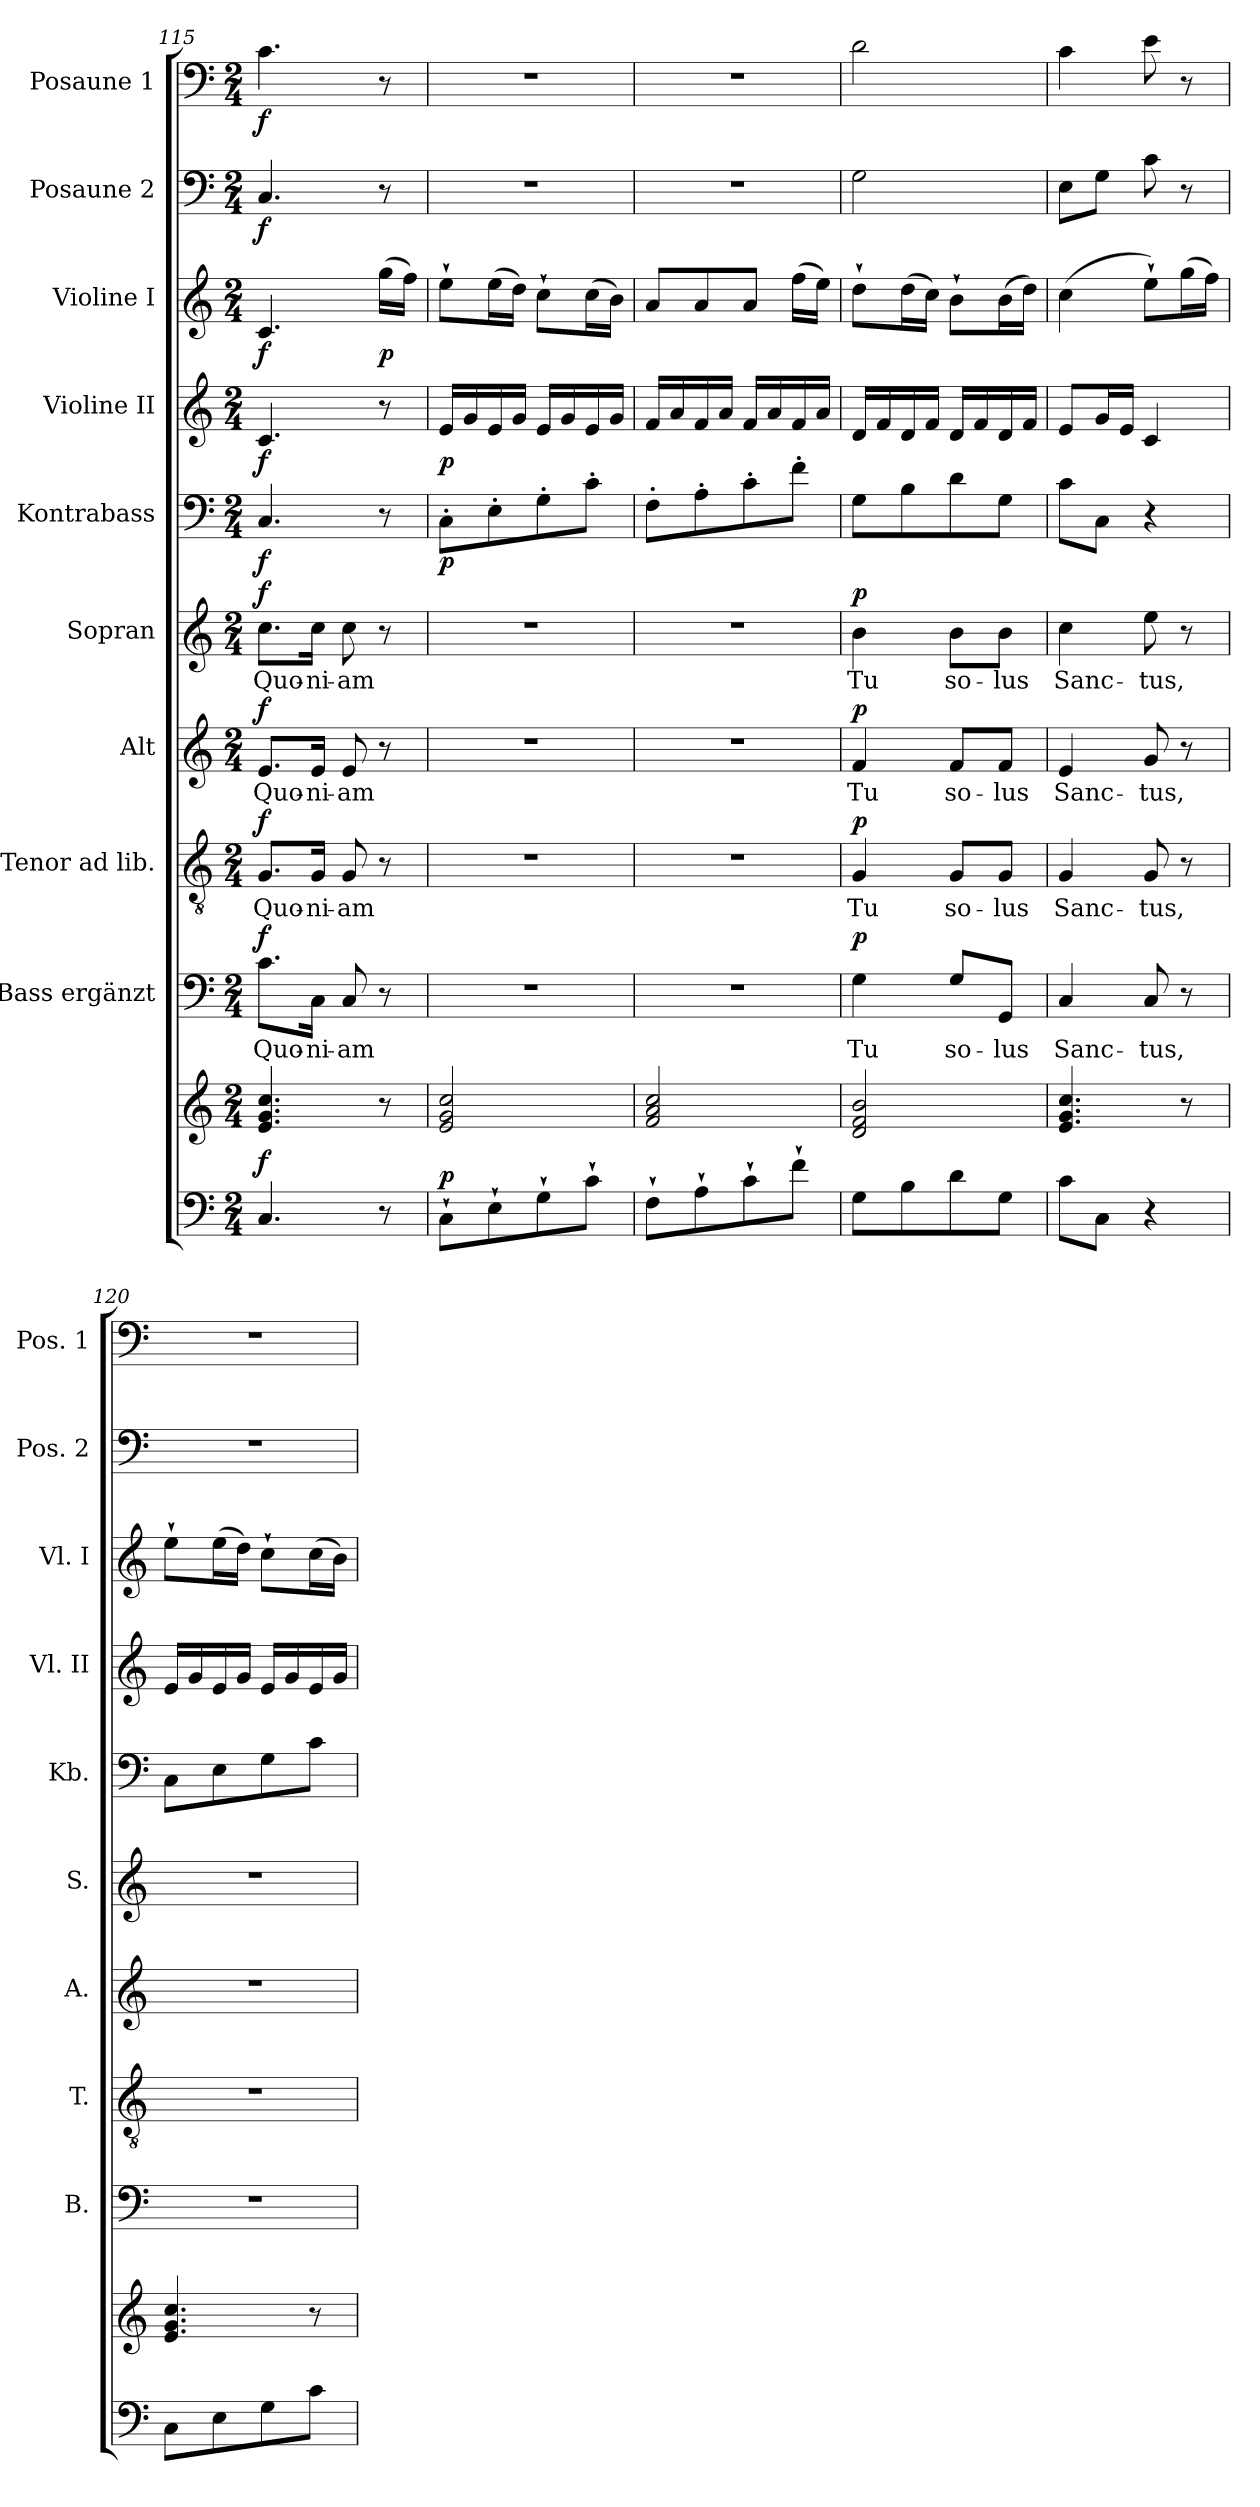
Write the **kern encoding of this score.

**kern	**kern	**dynam	**kern	**text	**dynam	**kern	**text	**dynam	**kern	**text	**dynam	**kern	**text	**dynam	**kern	**dynam	**kern	**dynam	**kern	**dynam	**kern	**dynam	**kern	**dynam
*part10	*part10	*part10	*part9	*part9	*part9	*part8	*part8	*part8	*part7	*part7	*part7	*part6	*part6	*part6	*part5	*part5	*part4	*part4	*part3	*part3	*part2	*part2	*part1	*part1
*staff11	*staff10	*staff10/11	*staff9	*staff9	*staff9	*staff8	*staff8	*staff8	*staff7	*staff7	*staff7	*staff6	*staff6	*staff6	*staff5	*staff5	*staff4	*staff4	*staff3	*staff3	*staff2	*staff2	*staff1	*staff1
*	*	*	*I"Bass ergänzt	*	*	*I"Tenor ad lib.	*	*	*I"Alt	*	*	*I"Sopran	*	*	*I"Kontrabass	*	*I"Violine II	*	*I"Violine I	*	*I"Posaune 2	*	*I"Posaune 1	*
*	*	*	*I'B.	*	*	*I'T.	*	*	*I'A.	*	*	*I'S.	*	*	*I'Kb.	*	*I'Vl. II	*	*I'Vl. I	*	*I'Pos. 2	*	*I'Pos. 1	*
!!LO:PB:g=z
*clefF4	*clefG2	*	*clefF4	*	*	*clefGv2	*	*	*clefG2	*	*	*clefG2	*	*	*clefF4	*	*clefG2	*	*clefG2	*	*clefF4	*	*clefF4	*
*	*	*	*	*	*	*	*	*	*	*	*	*	*	*	*ITrd7c12	*	*	*	*	*	*	*	*	*
*k[]	*k[]	*	*k[]	*	*	*k[]	*	*	*k[]	*	*	*k[]	*	*	*k[]	*	*k[]	*	*k[]	*	*k[]	*	*k[]	*
*C:	*C:	*	*C:	*	*	*C:	*	*	*C:	*	*	*C:	*	*	*C:	*	*C:	*	*C:	*	*C:	*	*C:	*
*M2/4	*M2/4	*	*M2/4	*	*	*M2/4	*	*	*M2/4	*	*	*M2/4	*	*	*M2/4	*	*M2/4	*	*M2/4	*	*M2/4	*	*M2/4	*
=115	=115	=115	=115	=115	=115	=115	=115	=115	=115	=115	=115	=115	=115	=115	=115	=115	=115	=115	=115	=115	=115	=115	=115	=115
!	!	!LO:DY:a=2	!	!LO:LY:b	!LO:DY:a	!	!LO:LY:b	!LO:DY:a	!	!LO:LY:b	!LO:DY:a	!	!LO:LY:b	!LO:DY:a	!	!LO:DY:b	!	!LO:DY:b	!	!LO:DY:b	!	!LO:DY:b	!	!LO:DY:b
4.C/	4.e/ 4.g/ 4.cc/	f	8.c\L	Quo-	f	8.G/L	Quo-	f	8.e/L	Quo-	f	8.cc\L	Quo-	f	4.CC/	f	4.c/	f	4.c/	f	4.C/	f	4.c\	f
!	!	!	!	!LO:LY:b	!	!	!LO:LY:b	!	!	!LO:LY:b	!	!	!LO:LY:b	!	!	!	!	!	!	!	!	!	!	!
.	.	.	16C\Jk	-ni-	.	16G/Jk	-ni-	.	16e/Jk	-ni-	.	16cc\Jk	-ni-	.	.	.	.	.	.	.	.	.	.	.
!	!	!	!	!LO:LY:b	!	!	!LO:LY:b	!	!	!LO:LY:b	!	!	!LO:LY:b	!	!	!	!	!	!	!	!	!	!	!
.	.	.	8C/	-am	.	8G/	-am	.	8e/	-am	.	8cc\	-am	.	.	.	.	.	.	.	.	.	.	.
!	!	!	!	!	!	!	!	!	!	!	!	!	!	!	!	!	!	!	!	!LO:DY:b	!	!	!	!
8r	8r	.	8r	.	.	8r	.	.	8r	.	.	8r	.	.	8r	.	8r	.	(>16gg\LL	p	8r	.	8r	.
.	.	.	.	.	.	.	.	.	.	.	.	.	.	.	.	.	.	.	16ff\JJ)	.	.	.	.	.
=116	=116	=116	=116	=116	=116	=116	=116	=116	=116	=116	=116	=116	=116	=116	=116	=116	=116	=116	=116	=116	=116	=116	=116	=116
!	!	!LO:DY:a=2	!	!	!	!	!	!	!	!	!	!	!	!	!	!LO:DY:b	!	!LO:DY:b	!	!	!	!	!	!
8C`>\L	2e/ 2g/ 2cc/	p	2r	.	.	2r	.	.	2r	.	.	2r	.	.	8CC'>\L	p	16e/LL	p	8ee`>\L	.	2r	.	2r	.
.	.	.	.	.	.	.	.	.	.	.	.	.	.	.	.	.	16g/	.	.	.	.	.	.	.
8E`>\	.	.	.	.	.	.	.	.	.	.	.	.	.	.	8EE'>\	.	16e/	.	(>16ee\L	.	.	.	.	.
.	.	.	.	.	.	.	.	.	.	.	.	.	.	.	.	.	16g/JJ	.	16dd\JJ)	.	.	.	.	.
8G`>\	.	.	.	.	.	.	.	.	.	.	.	.	.	.	8GG'>\	.	16e/LL	.	8cc`>\L	.	.	.	.	.
.	.	.	.	.	.	.	.	.	.	.	.	.	.	.	.	.	16g/	.	.	.	.	.	.	.
8c`>\J	.	.	.	.	.	.	.	.	.	.	.	.	.	.	8C'>\J	.	16e/	.	(>16cc\L	.	.	.	.	.
.	.	.	.	.	.	.	.	.	.	.	.	.	.	.	.	.	16g/JJ	.	16b\JJ)	.	.	.	.	.
=117	=117	=117	=117	=117	=117	=117	=117	=117	=117	=117	=117	=117	=117	=117	=117	=117	=117	=117	=117	=117	=117	=117	=117	=117
8F`>\L	2f/ 2a/ 2cc/	.	2r	.	.	2r	.	.	2r	.	.	2r	.	.	8FF'>\L	.	16f/LL	.	8a/L	.	2r	.	2r	.
.	.	.	.	.	.	.	.	.	.	.	.	.	.	.	.	.	16a/	.	.	.	.	.	.	.
8A`>\	.	.	.	.	.	.	.	.	.	.	.	.	.	.	8AA'>\	.	16f/	.	8a/	.	.	.	.	.
.	.	.	.	.	.	.	.	.	.	.	.	.	.	.	.	.	16a/JJ	.	.	.	.	.	.	.
8c`>\	.	.	.	.	.	.	.	.	.	.	.	.	.	.	8C'>\	.	16f/LL	.	8a/J	.	.	.	.	.
.	.	.	.	.	.	.	.	.	.	.	.	.	.	.	.	.	16a/	.	.	.	.	.	.	.
8f`>\J	.	.	.	.	.	.	.	.	.	.	.	.	.	.	8F'>\J	.	16f/	.	(>16ff\LL	.	.	.	.	.
.	.	.	.	.	.	.	.	.	.	.	.	.	.	.	.	.	16a/JJ	.	16ee\JJ)	.	.	.	.	.
=118	=118	=118	=118	=118	=118	=118	=118	=118	=118	=118	=118	=118	=118	=118	=118	=118	=118	=118	=118	=118	=118	=118	=118	=118
!	!	!	!	!LO:LY:b	!LO:DY:a	!	!LO:LY:b	!LO:DY:a	!	!LO:LY:b	!LO:DY:a	!	!LO:LY:b	!LO:DY:a	!	!	!	!	!	!	!	!	!	!
8G\L	2d/ 2f/ 2b/	.	4G\	Tu	p	4G/	Tu	p	4f/	Tu	p	4b\	Tu	p	8GG\L	.	16d/LL	.	8dd`>\L	.	2G\	.	2d\	.
.	.	.	.	.	.	.	.	.	.	.	.	.	.	.	.	.	16f/	.	.	.	.	.	.	.
8B\	.	.	.	.	.	.	.	.	.	.	.	.	.	.	8BB\	.	16d/	.	(>16dd\L	.	.	.	.	.
.	.	.	.	.	.	.	.	.	.	.	.	.	.	.	.	.	16f/JJ	.	16cc\JJ)	.	.	.	.	.
!	!	!	!	!LO:LY:b	!	!	!LO:LY:b	!	!	!LO:LY:b	!	!	!LO:LY:b	!	!	!	!	!	!	!	!	!	!	!
8d\	.	.	8G/L	so-	.	8G/L	so-	.	8f/L	so-	.	8b\L	so-	.	8D\	.	16d/LL	.	8b`>\L	.	.	.	.	.
.	.	.	.	.	.	.	.	.	.	.	.	.	.	.	.	.	16f/	.	.	.	.	.	.	.
!	!	!	!	!LO:LY:b	!	!	!LO:LY:b	!	!	!LO:LY:b	!	!	!LO:LY:b	!	!	!	!	!	!	!	!	!	!	!
8G\J	.	.	8GG/J	-lus	.	8G/J	-lus	.	8f/J	-lus	.	8b\J	-lus	.	8GG\J	.	16d/	.	(>16b\L	.	.	.	.	.
.	.	.	.	.	.	.	.	.	.	.	.	.	.	.	.	.	16f/JJ	.	16dd\JJ)	.	.	.	.	.
=119	=119	=119	=119	=119	=119	=119	=119	=119	=119	=119	=119	=119	=119	=119	=119	=119	=119	=119	=119	=119	=119	=119	=119	=119
!	!	!	!	!LO:LY:b	!	!	!LO:LY:b	!	!	!LO:LY:b	!	!	!LO:LY:b	!	!	!	!	!	!	!	!	!	!	!
8c\L	4.e/ 4.g/ 4.cc/	.	4C/	Sanc-	.	4G/	Sanc-	.	4e/	Sanc-	.	4cc\	Sanc-	.	8C\L	.	8e/L	.	(>4cc\	.	8E\L	.	4c\	.
8C\J	.	.	.	.	.	.	.	.	.	.	.	.	.	.	8CC\J	.	16g/L	.	.	.	8G\J	.	.	.
.	.	.	.	.	.	.	.	.	.	.	.	.	.	.	.	.	16e/JJ	.	.	.	.	.	.	.
!	!	!	!	!LO:LY:b	!	!	!LO:LY:b	!	!	!LO:LY:b	!	!	!LO:LY:b	!	!	!	!	!	!	!	!	!	!	!
4r	.	.	8C/	-tus,	.	8G/	-tus,	.	8g/	-tus,	.	8ee\	-tus,	.	4r	.	4c/	.	8ee`>\L)	.	8c\	.	8e\	.
.	8r	.	8r	.	.	8r	.	.	8r	.	.	8r	.	.	.	.	.	.	(>16gg\L	.	8r	.	8r	.
.	.	.	.	.	.	.	.	.	.	.	.	.	.	.	.	.	.	.	16ff\JJ)	.	.	.	.	.
=120	=120	=120	=120	=120	=120	=120	=120	=120	=120	=120	=120	=120	=120	=120	=120	=120	=120	=120	=120	=120	=120	=120	=120	=120
8C\L	4.e/ 4.g/ 4.cc/	.	2r	.	.	2r	.	.	2r	.	.	2r	.	.	8CC\L	.	16e/LL	.	8ee`>\L	.	2r	.	2r	.
.	.	.	.	.	.	.	.	.	.	.	.	.	.	.	.	.	16g/	.	.	.	.	.	.	.
8E\	.	.	.	.	.	.	.	.	.	.	.	.	.	.	8EE\	.	16e/	.	(>16ee\L	.	.	.	.	.
.	.	.	.	.	.	.	.	.	.	.	.	.	.	.	.	.	16g/JJ	.	16dd\JJ)	.	.	.	.	.
8G\	.	.	.	.	.	.	.	.	.	.	.	.	.	.	8GG\	.	16e/LL	.	8cc`>\L	.	.	.	.	.
.	.	.	.	.	.	.	.	.	.	.	.	.	.	.	.	.	16g/	.	.	.	.	.	.	.
8c\J	8r	.	.	.	.	.	.	.	.	.	.	.	.	.	8C\J	.	16e/	.	(>16cc\L	.	.	.	.	.
.	.	.	.	.	.	.	.	.	.	.	.	.	.	.	.	.	16g/JJ	.	16b\JJ)	.	.	.	.	.
=	=	=	=	=	=	=	=	=	=	=	=	=	=	=	=	=	=	=	=	=	=	=	=	=
*-	*-	*-	*-	*-	*-	*-	*-	*-	*-	*-	*-	*-	*-	*-	*-	*-	*-	*-	*-	*-	*-	*-	*-	*-
